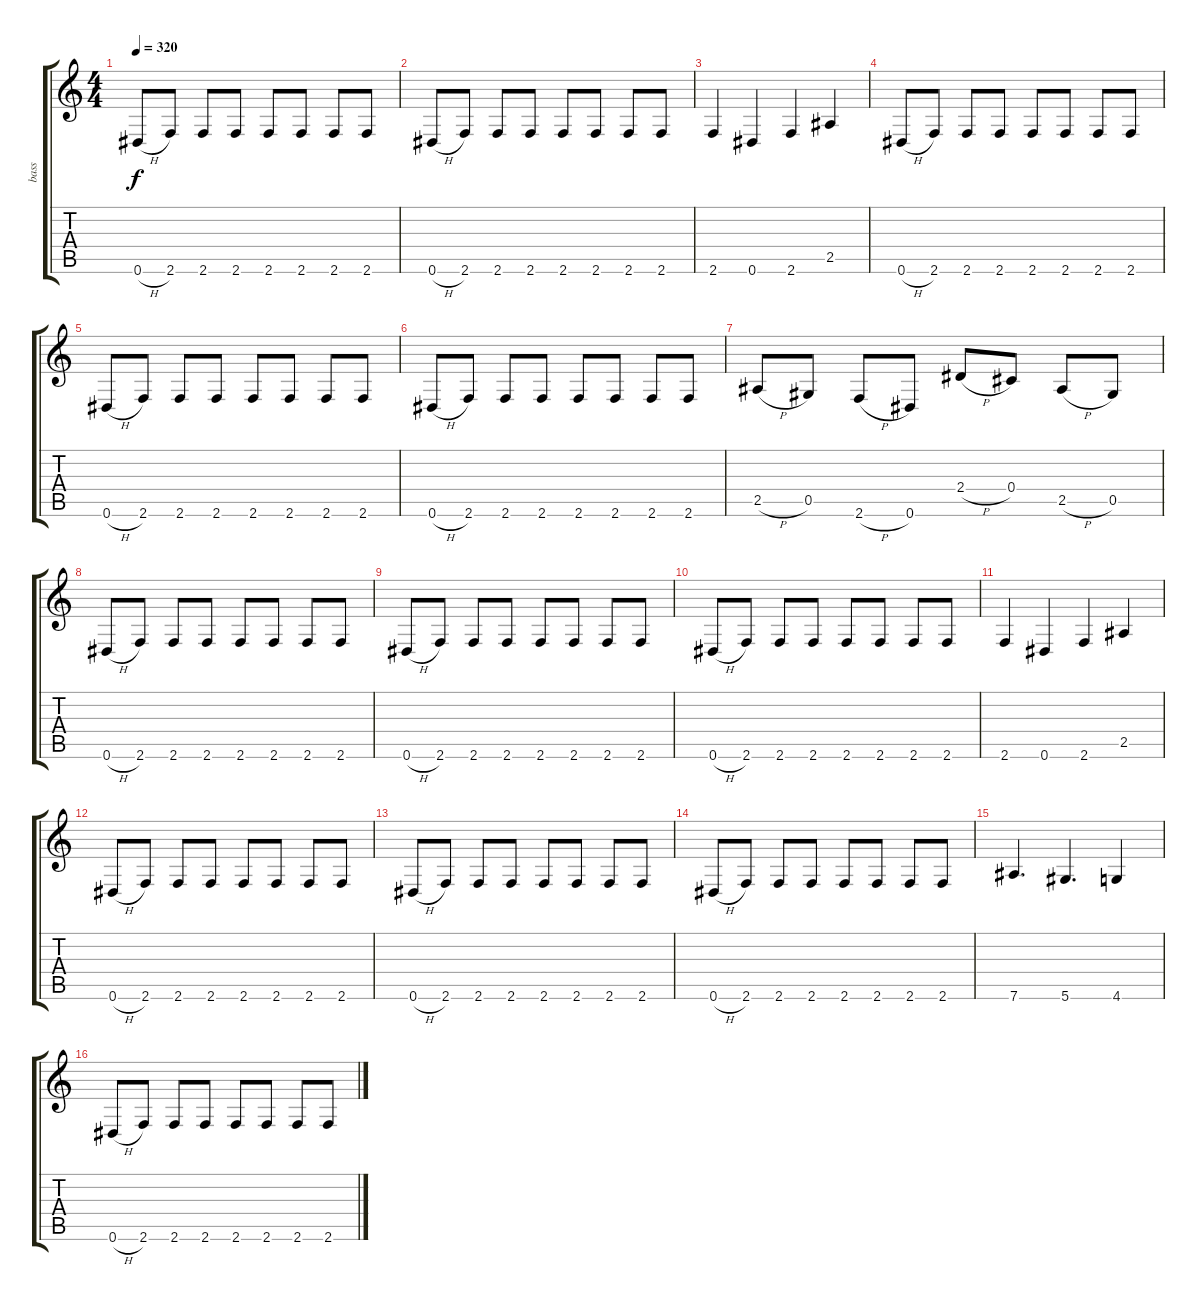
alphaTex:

\track ("bass" "bass") {instrument electricbassfinger}
\staff {score tabs}
\tuning (Eb4 Bb3 Gb3 Db3 Ab2 Eb2) {hide}
\ts (4 4)
\tempo 320
\clef g2
\ks c
0.6{h}.8{dy f} 2.6.8 2.6.8 2.6.8 2.6.8 2.6.8 2.6.8 2.6.8 |
0.6{h}.8 2.6.8 2.6.8 2.6.8 2.6.8 2.6.8 2.6.8 2.6.8 |
2.6.4 0.6.4 2.6.4 2.5.4 |
0.6{h}.8 2.6.8 2.6.8 2.6.8 2.6.8 2.6.8 2.6.8 2.6.8 |
0.6{h}.8 2.6.8 2.6.8 2.6.8 2.6.8 2.6.8 2.6.8 2.6.8 |
0.6{h}.8 2.6.8 2.6.8 2.6.8 2.6.8 2.6.8 2.6.8 2.6.8 |
2.5{h}.8 0.5.8 2.6{h}.8 0.6.8 2.4{h}.8 0.4.8 2.5{h}.8 0.5.8 |
0.6{h}.8 2.6.8 2.6.8 2.6.8 2.6.8 2.6.8 2.6.8 2.6.8 |
0.6{h}.8 2.6.8 2.6.8 2.6.8 2.6.8 2.6.8 2.6.8 2.6.8 |
0.6{h}.8 2.6.8 2.6.8 2.6.8 2.6.8 2.6.8 2.6.8 2.6.8 |
2.6.4 0.6.4 2.6.4 2.5.4 |
0.6{h}.8 2.6.8 2.6.8 2.6.8 2.6.8 2.6.8 2.6.8 2.6.8 |
0.6{h}.8 2.6.8 2.6.8 2.6.8 2.6.8 2.6.8 2.6.8 2.6.8 |
0.6{h}.8 2.6.8 2.6.8 2.6.8 2.6.8 2.6.8 2.6.8 2.6.8 |
7.6.4{d} 5.6.4{d} 4.6.4 |
0.6{h}.8 2.6.8 2.6.8 2.6.8 2.6.8 2.6.8 2.6.8 2.6.8
